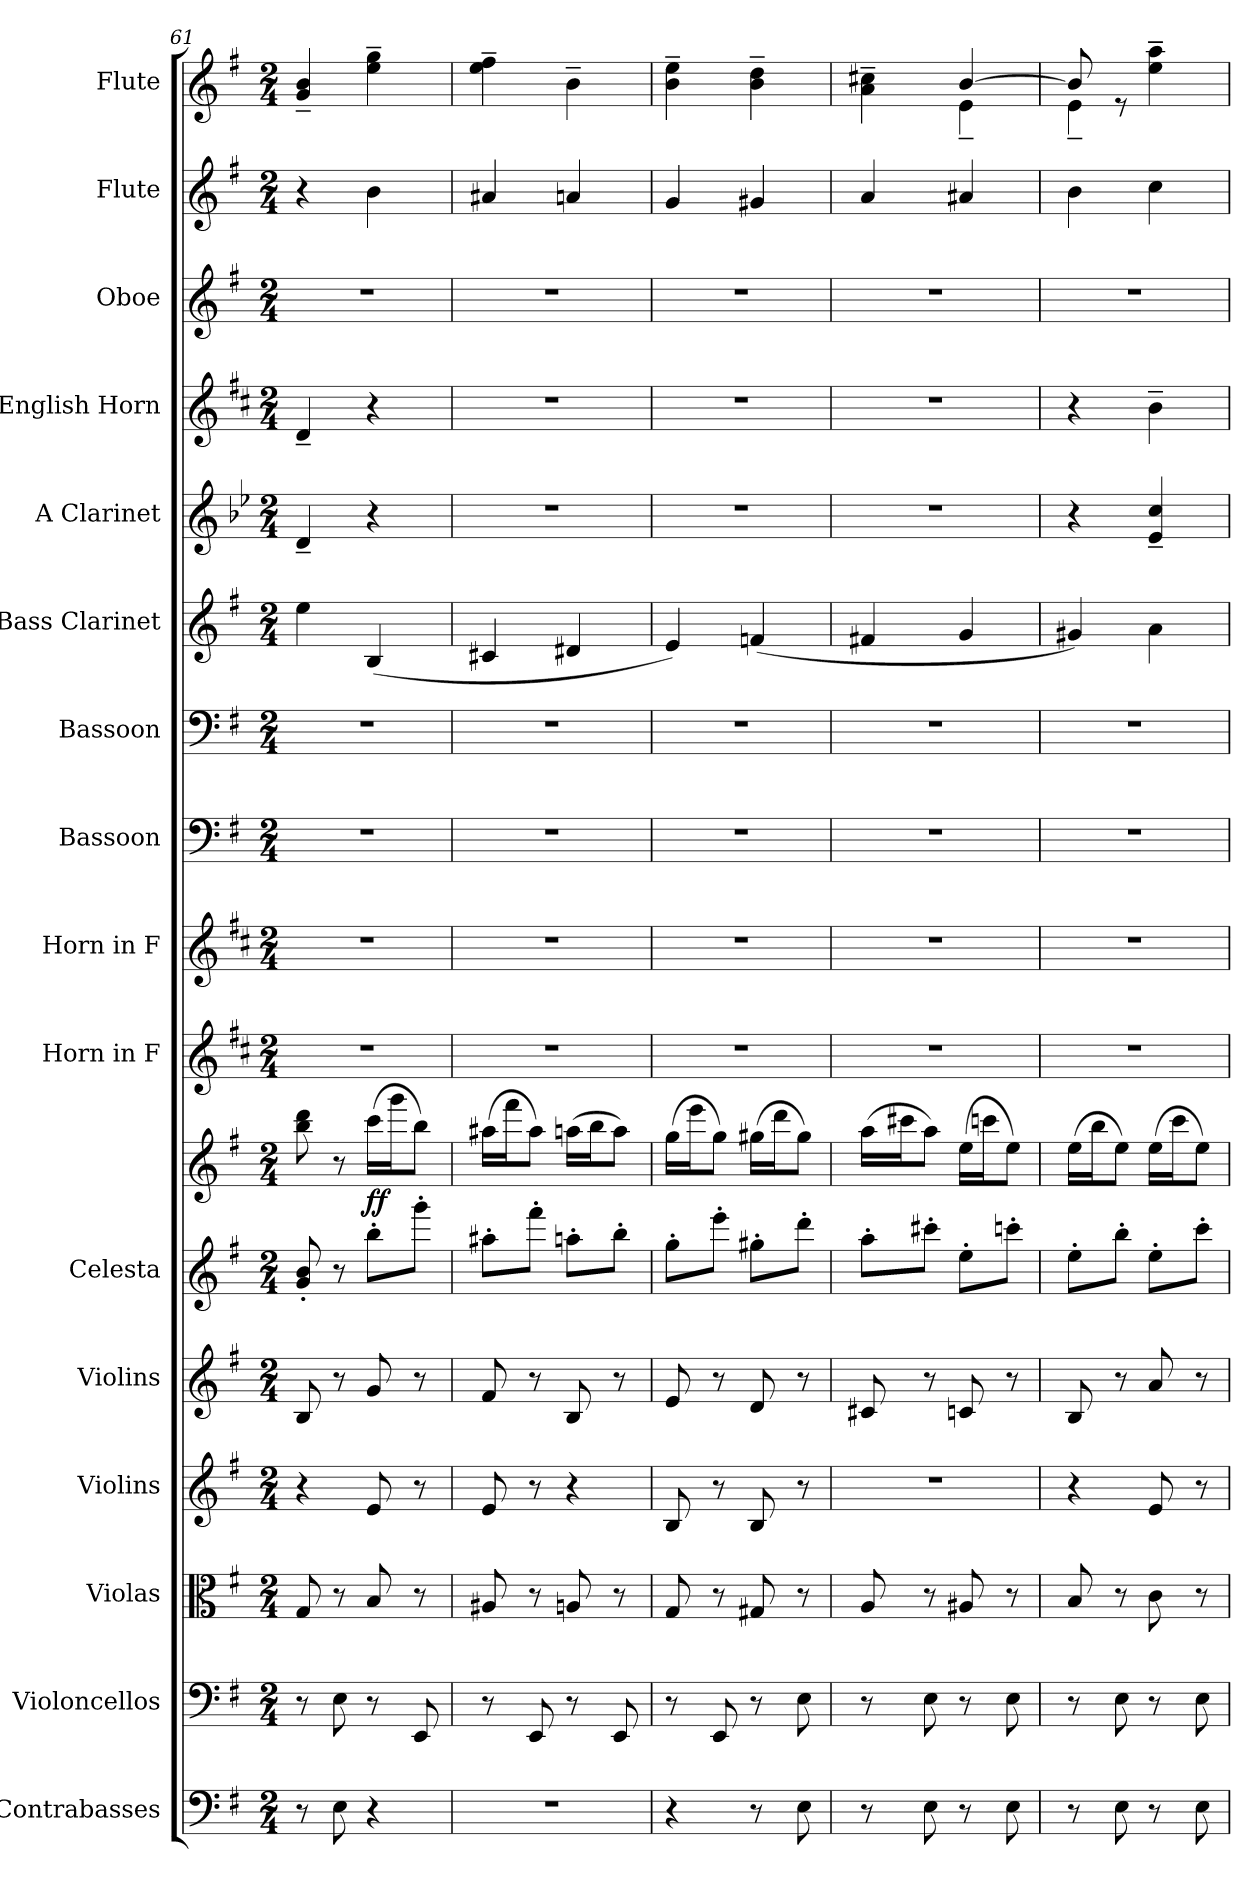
**kern	**kern	**kern	**kern	**kern	**kern	**kern	**dynam	**kern	**kern	**kern	**kern	**kern	**kern	**kern	**kern	**kern	**kern
*part16	*part15	*part14	*part13	*part12	*part11	*part11	*part11	*part10	*part9	*part8	*part7	*part6	*part5	*part4	*part3	*part2	*part1
*staff17	*staff16	*staff15	*staff14	*staff13	*staff12	*staff11	*staff11/12	*staff10	*staff9	*staff8	*staff7	*staff6	*staff5	*staff4	*staff3	*staff2	*staff1
*I"Contrabasses	*I"Violoncellos	*I"Violas	*I"Violins	*I"Violins	*I"Celesta	*	*	*I"Horn in F	*I"Horn in F	*I"Bassoon	*I"Bassoon	*I"Bass Clarinet	*I"A Clarinet	*I"English Horn	*I"Oboe	*I"Flute	*I"Flute
*I'Cbs.	*I'Vcs.	*I'Vlas.	*I'Vlns.	*I'Vlns.	*I'Cel.	*	*	*	*	*I'Bsn.	*I'Bsn.	*I'B. Cl.	*I'A Cl.	*I'E. Hn.	*I'Ob.	*I'Fl.	*I'Fl.
*clefF4	*clefF4	*clefC3	*clefG2	*clefG2	*clefG2	*clefG2	*	*clefG2	*clefG2	*clefF4	*clefF4	*clefG2	*clefG2	*clefG2	*clefG2	*clefG2	*clefG2
*ITrd7c12	*	*	*	*	*ITrd-7c-12	*ITrd-7c-12	*	*ITrd4c7	*ITrd4c7	*	*	*ITrd8c14	*ITrd2c3	*ITrd4c7	*	*	*
*k[f#]	*k[f#]	*k[f#]	*k[f#]	*k[f#]	*k[f#]	*k[f#]	*	*k[f#]	*k[f#]	*k[f#]	*k[f#]	*k[f#]	*k[f#]	*k[f#]	*k[f#]	*k[f#]	*k[f#]
*M2/4	*M2/4	*M2/4	*M2/4	*M2/4	*M2/4	*M2/4	*	*M2/4	*M2/4	*M2/4	*M2/4	*M2/4	*M2/4	*M2/4	*M2/4	*M2/4	*M2/4
=61	=61	=61	=61	=61	=61	=61	=61	=61	=61	=61	=61	=61	=61	=61	=61	=61	=61
8r	8r	8G/	4r	8B/	8gg/' 8bb/'	8bbb\ 8dddd\	.	2r	2r	2r	2r	4e\	4B~/	4G~/	2r	4r	4g/~ 4b/~
8EE\	8E\	8r	.	8r	8r	8r	.	.	.	.	.	.	.	.	.	.	.
!	!	!	!	!	!	!	!LO:DY:b	!	!	!	!	!	!	!	!	!	!
4r	8r	8B/	8e/	8g/	8bbb'\L	(>16cccc\LL	ff	.	.	.	.	(>4BB/	4r	4r	.	4b\	4ee\~ 4gg\~
.	.	.	.	.	.	16gggg\J	.	.	.	.	.	.	.	.	.	.	.
.	8EE/	8r	8r	8r	8gggg'\J	8bbb\J)	.	.	.	.	.	.	.	.	.	.	.
!!LO:PB:g=z
=62	=62	=62	=62	=62	=62	=62	=62	=62	=62	=62	=62	=62	=62	=62	=62	=62	=62
2r	8r	8A#X/	8e/	8f#/	8aaa#X'\L	(>16aaa#X\LL	.	2r	2r	2r	2r	4C#X/	2r	2r	2r	4a#X/	4ee\~ 4ff#\~
.	.	.	.	.	.	16ffff#\J	.	.	.	.	.	.	.	.	.	.	.
.	8EE/	8r	8r	8r	8ffff#'\J	8aaa#\J)	.	.	.	.	.	.	.	.	.	.	.
.	8r	8An/	4r	8B/	8aaan'\L	(>16aaan\LL	.	.	.	.	.	4D#X/	.	.	.	4an/	4b~\
.	.	.	.	.	.	16bbb\J	.	.	.	.	.	.	.	.	.	.	.
.	8EE/	8r	.	8r	8bbb'\J	8aaa\J)	.	.	.	.	.	.	.	.	.	.	.
=63	=63	=63	=63	=63	=63	=63	=63	=63	=63	=63	=63	=63	=63	=63	=63	=63	=63
4r	8r	8G/	8B/	8e/	8ggg'\L	(>16ggg\LL	.	2r	2r	2r	2r	4E/)	2r	2r	2r	4g/	4b\~ 4ee\~
.	.	.	.	.	.	16eeee\J	.	.	.	.	.	.	.	.	.	.	.
.	8EE/	8r	8r	8r	8eeee'\J	8ggg\J)	.	.	.	.	.	.	.	.	.	.	.
8r	8r	8G#X/	8B/	8d/	8ggg#X'\L	(>16ggg#X\LL	.	.	.	.	.	(>4Fn/	.	.	.	4g#X/	4b\~ 4dd\~
.	.	.	.	.	.	16dddd\J	.	.	.	.	.	.	.	.	.	.	.
8EE\	8E\	8r	8r	8r	8dddd'\J	8ggg#\J)	.	.	.	.	.	.	.	.	.	.	.
=64	=64	=64	=64	=64	=64	=64	=64	=64	=64	=64	=64	=64	=64	=64	=64	=64	=64
*	*	*	*	*	*	*	*	*	*	*	*	*	*	*	*	*	*^
8r	8r	8A/	2r	8c#X/	8aaa'\L	(>16aaa\LL	.	2r	2r	2r	2r	4F#X/	2r	2r	2r	4a/	4a\~ 4cc#X\~	4ryy
.	.	.	.	.	.	16cccc#X\J	.	.	.	.	.	.	.	.	.	.	.	.
8EE\	8E\	8r	.	8r	8cccc#X'\J	8aaa\J)	.	.	.	.	.	.	.	.	.	.	.	.
8r	8r	8A#X/	.	8cn/	8eee'\L	(>16eee\LL	.	.	.	.	.	4G/	.	.	.	4a#X/	[4b/	4e~\
.	.	.	.	.	.	16ccccn\J	.	.	.	.	.	.	.	.	.	.	.	.
8EE\	8E\	8r	.	8r	8ccccn'\J	8eee\J)	.	.	.	.	.	.	.	.	.	.	.	.
=65	=65	=65	=65	=65	=65	=65	=65	=65	=65	=65	=65	=65	=65	=65	=65	=65	=65	=65
8r	8r	8B/	4r	8B/	8eee'\L	(>16eee\LL	.	2r	2r	2r	2r	4G#X/)	4r	4r	2r	4b\	8b/]	4e~\
.	.	.	.	.	.	16bbb\J	.	.	.	.	.	.	.	.	.	.	.	.
8EE\	8E\	8r	.	8r	8bbb'\J	8eee\J)	.	.	.	.	.	.	.	.	.	.	8re	.
8r	8r	8c\	8e/	8a/	8eee'\L	(>16eee\LL	.	.	.	.	.	4A\	4c/~ 4a/~	4e~\	.	4cc\	4ee\~ 4aa\~	4ryy
.	.	.	.	.	.	16cccc\J	.	.	.	.	.	.	.	.	.	.	.	.
8EE\	8E\	8r	8r	8r	8cccc'\J	8eee\J)	.	.	.	.	.	.	.	.	.	.	.	.
*	*	*	*	*	*	*	*	*	*	*	*	*	*	*	*	*	*v	*v
=	=	=	=	=	=	=	=	=	=	=	=	=	=	=	=	=	=
*-	*-	*-	*-	*-	*-	*-	*-	*-	*-	*-	*-	*-	*-	*-	*-	*-	*-
